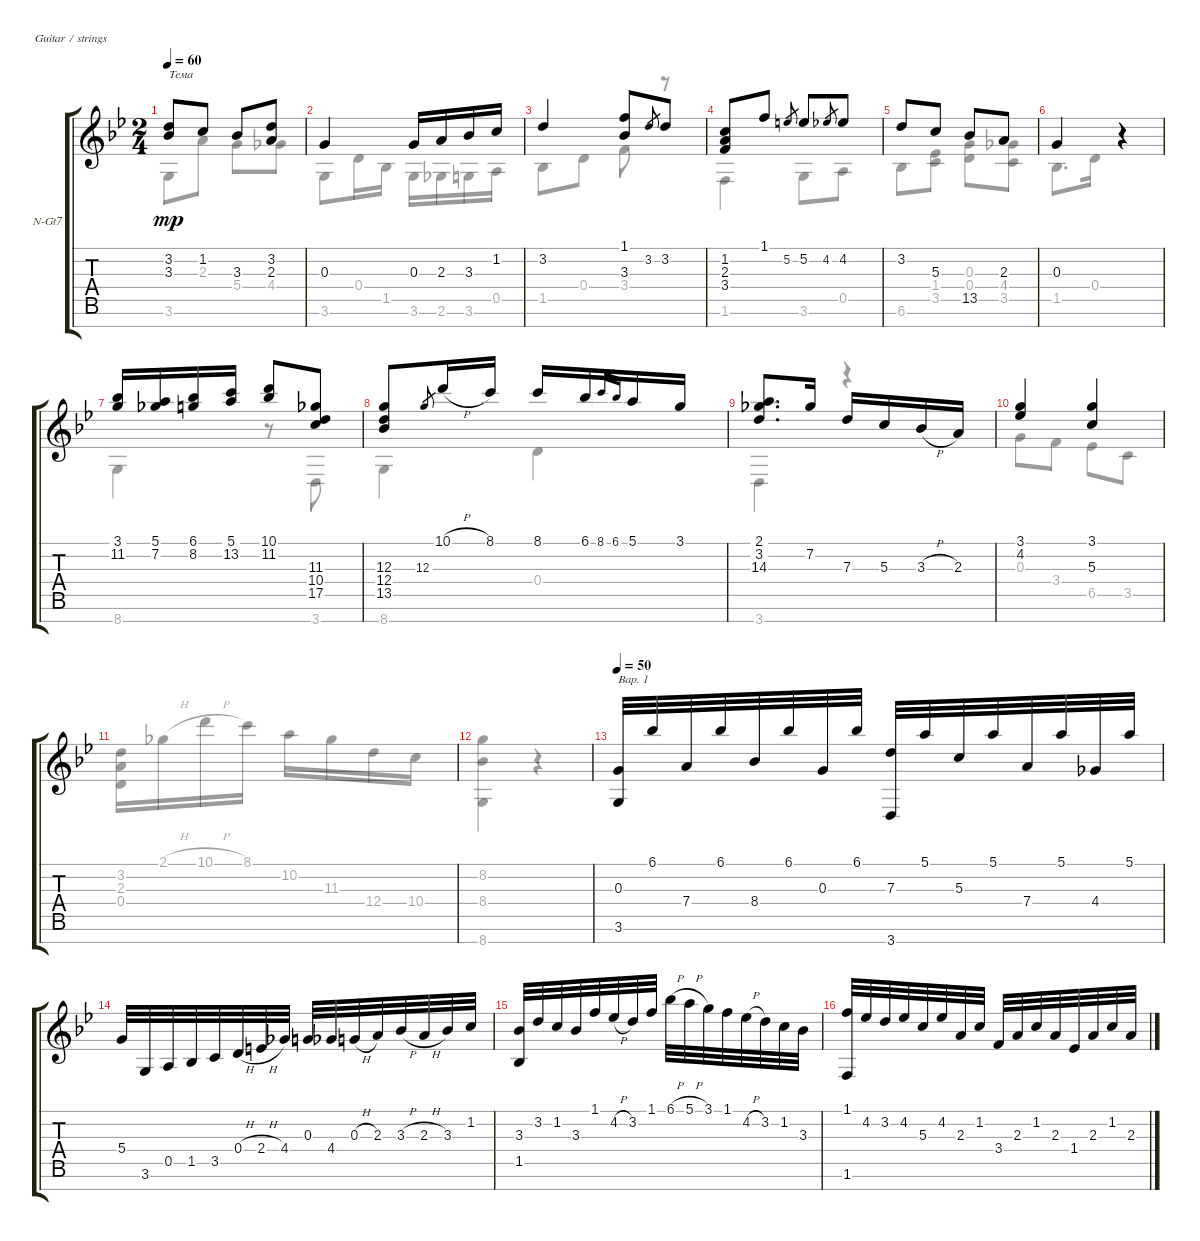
\defaultSystemsLayout 4
\bracketExtendMode groupsimilarinstruments
\firstSystemTrackNameOrientation horizontal
\otherSystemsTrackNameOrientation horizontal
\track ("Nylon Guitar" "N-Gt7") {instrument acousticguitarnylon}
\staff {score tabs}
\tuning (E4 B3 G3 D3 A2 E2 B1)
\voice
\ts (2 4)
\tempo 60
\clef g2
\ks bb
(3.2 3.3).8{txt "Тема" dy mp instrument acousticguitarnylon} 1.2.8 3.3.8 (3.2 2.3).8 |
0.3.4 0.3.16 2.3.16 3.3.16 1.2.16 |
3.2.4 (1.1 3.3).8 3.2.8{gr} 3.2.8 |
(1.2 2.3 3.4).8 1.1.8 5.2.8{gr} 5.2.8 4.2.8{gr} 4.2.8 |
3.2.8 5.3.8 13.5.8 2.3.8 |
0.3.4 r.4 |
(3.1 11.2).16 (5.1 7.2).16 (8.2 6.1).16 (5.1 13.2).16 (11.2 10.1).8 (11.3 10.4 17.5).8 |
(12.3 12.4 13.5).8 12.3.8{gr} 10.1{h}.16 8.1.16 8.1.16 6.1.16 8.1.16{gr} 6.1.16{gr} 5.1.16 3.1.16 |
(3.2 2.1 14.3).8{d} 7.2.16 7.3.16 5.3.16 3.3{h}.16 2.3.16 |
(3.1 4.2).4 (3.1 5.3).4 |
|
|
\tempo 50
(0.3 3.6).32{txt "Вар. 1"} 6.1.32 7.4.32 6.1.32 8.4.32 6.1.32 0.3.32 6.1.32 (7.3 3.7).32 5.1.32 5.3.32 5.1.32 7.4.32 5.1.32 4.4.32 5.1.32 |
5.4.32 3.6.32 0.5.32 1.5.32 3.5.32 0.4{h}.32 2.4{h}.32 4.4.32 0.3.32 4.4.32 0.3{h}.32 2.3.32 3.3{h}.32 2.3{h}.32 3.3.32 1.2.32 |
(3.3 1.5).32 3.2.32 1.2.32 3.3.32 1.1.32 4.2{h}.32 3.2.32 1.1.32 6.1{h}.32 5.1{h}.32 3.1.32 1.1.32 4.2{h}.32 3.2.32 1.2.32 3.3.32 |
(1.1 1.6).32 4.2.32 3.2.32 4.2.32 5.3.32 4.2.32 2.3.32 1.2.32 3.4.32 2.3.32 1.2.32 2.3.32 1.4.32 2.3.32 1.2.32 2.3.32
\voice
\clef g2
\ottava regular
\simile none
\ks bb
3.6.8{dy mp} 2.3.8 5.4.8 4.4.8 |
3.6.8 0.4.16 1.5.16 3.6.16 2.6.16 3.6.16 0.5.16 |
1.5.8 0.4.8 3.4.8 r.8 |
1.6.4 3.6.8 0.5.8 |
6.6.8 (3.5 1.4).8 (0.3 0.4).8 (4.4 3.5).8 |
1.5.8{d} 0.4.16 r.4 |
8.7.4 r.8 3.7.8 |
8.7.4 0.4.4 |
3.7.4 r.4 |
0.3.8 3.4.8 6.5.8 3.5.8 |
(0.4 2.3 3.2).16 2.1{h}.16 10.1{h}.16 8.1.16 10.2.16 11.3.16 12.4.16 10.4.16 |
(8.2 8.4 8.7).4 r.4 |
|
|
|
